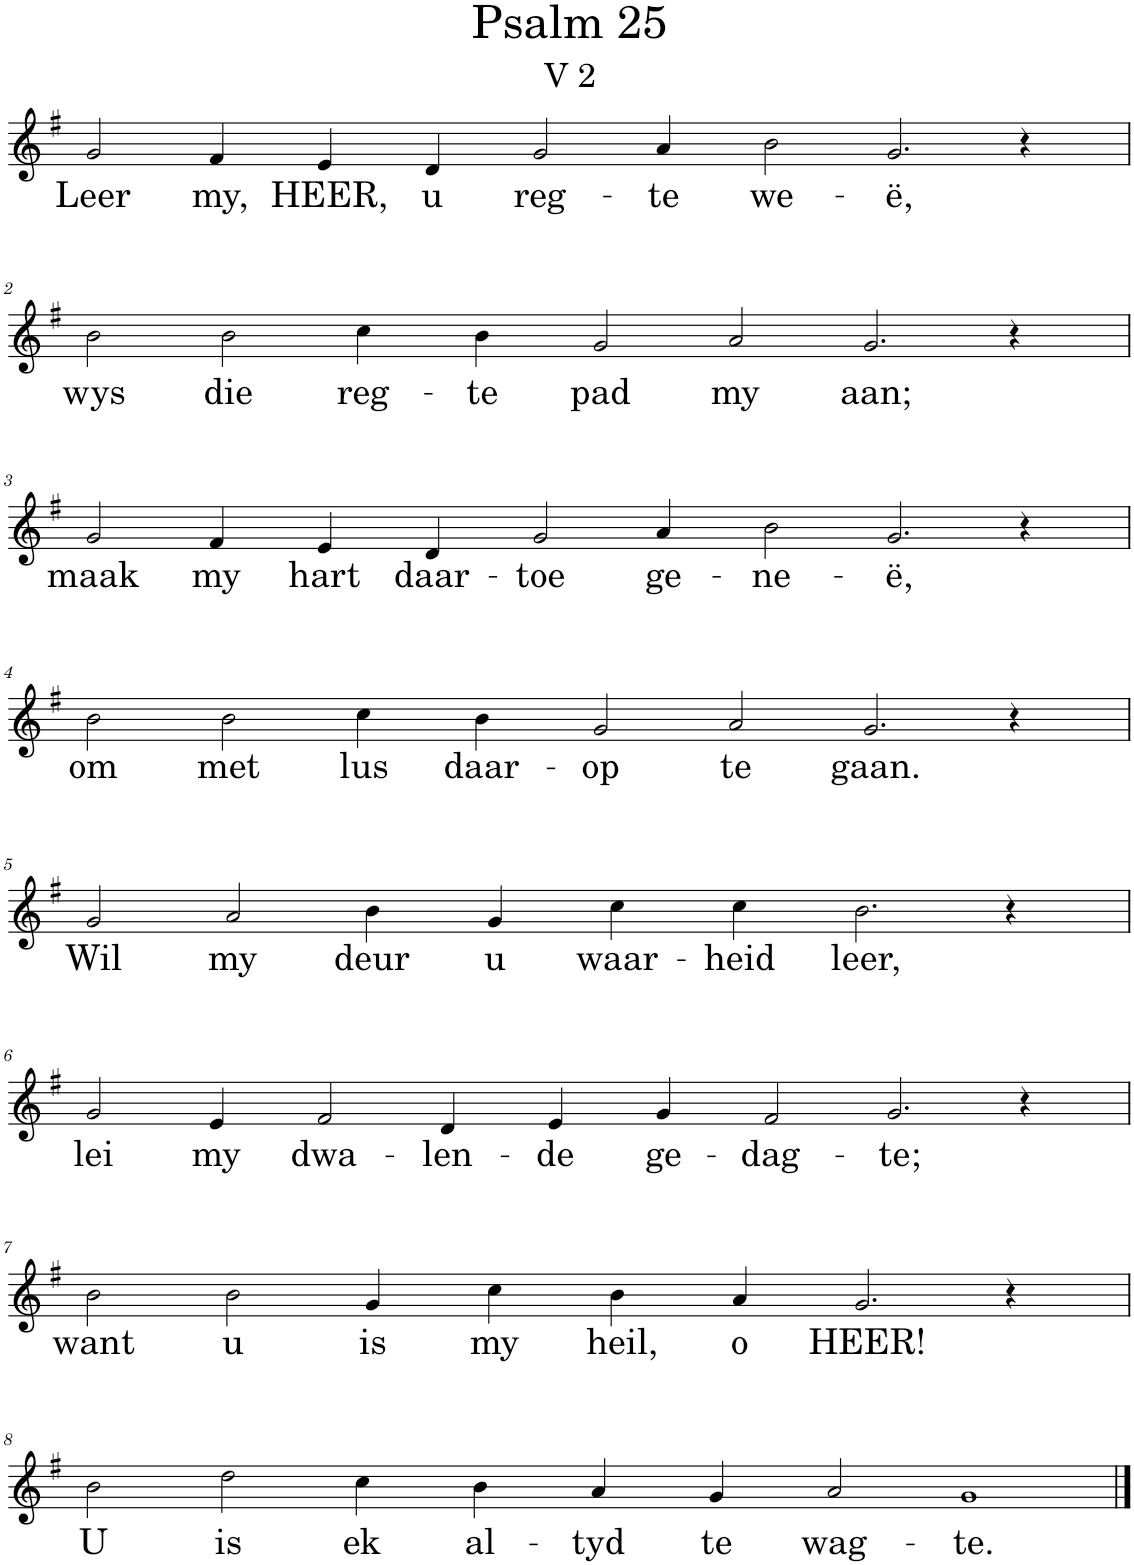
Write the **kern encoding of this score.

**kern	**text
*part1	*part1
*staff1	*staff1
*I"Pipe Organ	*
*I'P Org	*
*clefG2	*
*k[f#]	*
*M14/4	*
=1	=1
!	!LO:LY:b
2g/	Leer
!	!LO:LY:b
4f#/	my,
!	!LO:LY:b
4e/	HEER,
!	!LO:LY:b
4d/	u
!	!LO:LY:b
2g/	reg-
!	!LO:LY:b
4a/	-te
!	!LO:LY:b
2b\	we-
!	!LO:LY:b
2.g/	-ë,
4r	.
!!LO:LB:g=z
=2	=2
!	!LO:LY:b
2b\	wys
!	!LO:LY:b
2b\	die
!	!LO:LY:b
4cc\	reg-
!	!LO:LY:b
4b\	-te
!	!LO:LY:b
2g/	pad
!	!LO:LY:b
2a/	my
!	!LO:LY:b
2.g/	aan;
4r	.
!!LO:LB:g=z
=3	=3
!	!LO:LY:b
2g/	maak
!	!LO:LY:b
4f#/	my
!	!LO:LY:b
4e/	hart
!	!LO:LY:b
4d/	daar-
!	!LO:LY:b
2g/	-toe
!	!LO:LY:b
4a/	ge-
!	!LO:LY:b
2b\	-ne-
!	!LO:LY:b
2.g/	-ë,
4r	.
!!LO:LB:g=z
=4	=4
!	!LO:LY:b
2b\	om
!	!LO:LY:b
2b\	met
!	!LO:LY:b
4cc\	lus
!	!LO:LY:b
4b\	daar-
!	!LO:LY:b
2g/	-op
!	!LO:LY:b
2a/	te
!	!LO:LY:b
2.g/	gaan.
4r	.
!!LO:LB:g=z
=5	=5
*M12/4	*
!	!LO:LY:b
2g/	Wil
!	!LO:LY:b
2a/	my
!	!LO:LY:b
4b\	deur
!	!LO:LY:b
4g/	u
!	!LO:LY:b
4cc\	waar-
!	!LO:LY:b
4cc\	-heid
!	!LO:LY:b
2.b\	leer,
4r	.
!!LO:LB:g=z
=6	=6
*M14/4	*
!	!LO:LY:b
2g/	lei
!	!LO:LY:b
4e/	my
!	!LO:LY:b
2f#/	dwa-
!	!LO:LY:b
4d/	-len-
!	!LO:LY:b
4e/	-de
!	!LO:LY:b
4g/	ge-
!	!LO:LY:b
2f#/	-dag-
!	!LO:LY:b
2.g/	-te;
4r	.
!!LO:LB:g=z
=7	=7
*M12/4	*
!	!LO:LY:b
2b\	want
!	!LO:LY:b
2b\	u
!	!LO:LY:b
4g/	is
!	!LO:LY:b
4cc\	my
!	!LO:LY:b
4b\	heil,
!	!LO:LY:b
4a/	o
!	!LO:LY:b
2.g/	HEER!
4r	.
!!LO:LB:g=z
=8	=8
*M14/4	*
!	!LO:LY:b
2b\	U
!	!LO:LY:b
2dd\	is
!	!LO:LY:b
4cc\	ek
!	!LO:LY:b
4b\	al-
!	!LO:LY:b
4a/	-tyd
!	!LO:LY:b
4g/	te
!	!LO:LY:b
2a/	wag-
!	!LO:LY:b
1g	-te.
==	==
*-	*-
